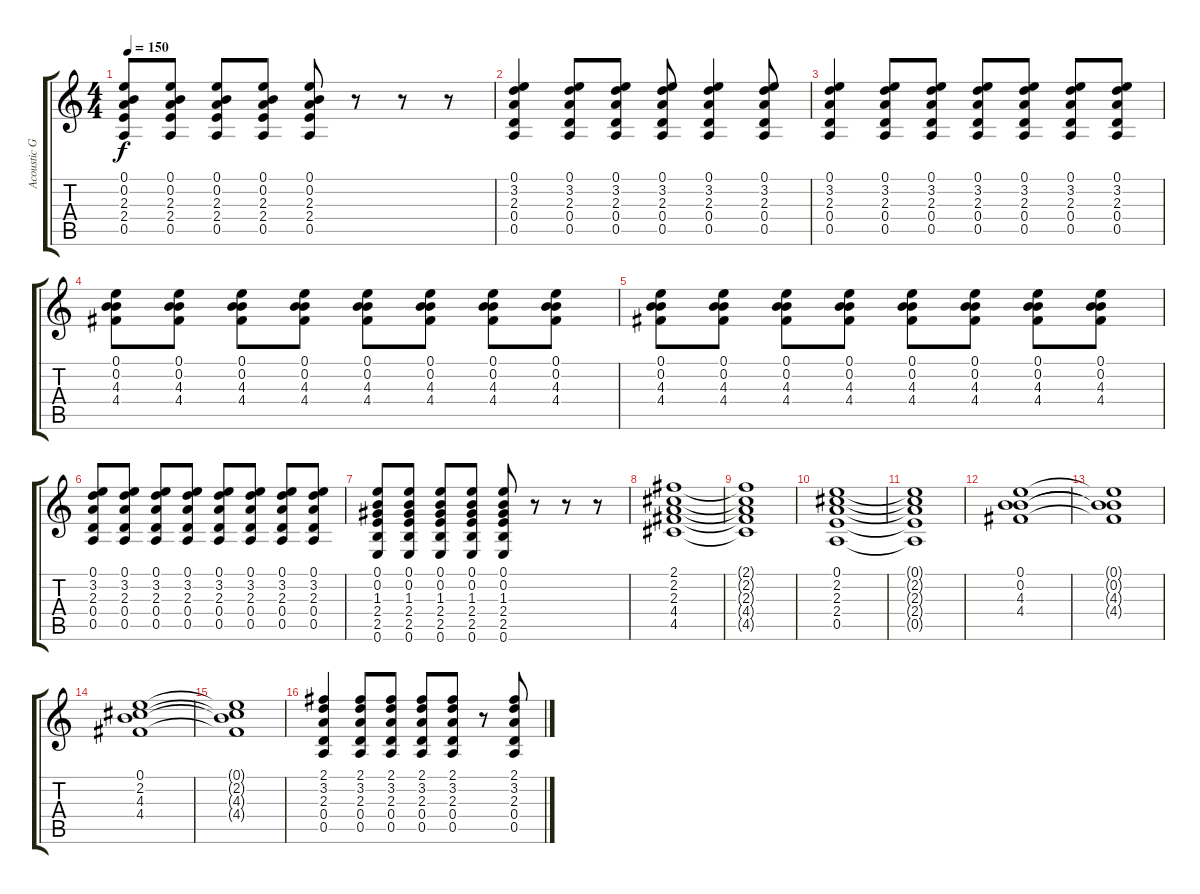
\track ("Acoustic Guitar" "Acoustic G") {instrument acousticguitarsteel}
\staff {score tabs}
\tuning (E4 B3 G3 D3 A2 E2) {hide}
\ts (4 4)
\tempo 150
\clef g2
\ks c
(0.1 0.2 2.3 2.4 0.5).8{dy f} (0.1 0.2 2.3 2.4 0.5).8 (0.1 0.2 2.3 2.4 0.5).8 (0.1 0.2 2.3 2.4 0.5).8 (0.1 0.2 2.3 2.4 0.5).8 r.8 r.8 r.8 |
(0.1 3.2 2.3 0.4 0.5).4 (0.1 3.2 2.3 0.4 0.5).8 (0.1 3.2 2.3 0.4 0.5).8 (0.1 3.2 2.3 0.4 0.5).8 (0.1 3.2 2.3 0.4 0.5).4 (0.1 3.2 2.3 0.4 0.5).8 |
(0.1 3.2 2.3 0.4 0.5).4 (0.1 3.2 2.3 0.4 0.5).8 (0.1 3.2 2.3 0.4 0.5).8 (0.1 3.2 2.3 0.4 0.5).8 (0.1 3.2 2.3 0.4 0.5).8 (0.1 3.2 2.3 0.4 0.5).8 (0.1 3.2 2.3 0.4 0.5).8 |
(0.1 0.2 4.3 4.4).8 (0.1 0.2 4.3 4.4).8 (0.1 0.2 4.3 4.4).8 (0.1 0.2 4.3 4.4).8 (0.1 0.2 4.3 4.4).8 (0.1 0.2 4.3 4.4).8 (0.1 0.2 4.3 4.4).8 (0.1 0.2 4.3 4.4).8 |
(0.1 0.2 4.3 4.4).8 (0.1 0.2 4.3 4.4).8 (0.1 0.2 4.3 4.4).8 (0.1 0.2 4.3 4.4).8 (0.1 0.2 4.3 4.4).8 (0.1 0.2 4.3 4.4).8 (0.1 0.2 4.3 4.4).8 (0.1 0.2 4.3 4.4).8 |
(0.1 3.2 2.3 0.4 0.5).8 (0.1 3.2 2.3 0.4 0.5).8 (0.1 3.2 2.3 0.4 0.5).8 (0.1 3.2 2.3 0.4 0.5).8 (0.1 3.2 2.3 0.4 0.5).8 (0.1 3.2 2.3 0.4 0.5).8 (0.1 3.2 2.3 0.4 0.5).8 (0.1 3.2 2.3 0.4 0.5).8 |
(0.1 0.2 1.3 2.4 2.5 0.6).8 (0.1 0.2 1.3 2.4 2.5 0.6).8 (0.1 0.2 1.3 2.4 2.5 0.6).8 (0.1 0.2 1.3 2.4 2.5 0.6).8 (0.1 0.2 1.3 2.4 2.5 0.6).8 r.8 r.8 r.8 |
(2.1 2.2 2.3 4.4 4.5).1 |
(2.1{t} 2.2{t} 2.3{t} 4.4{t} 4.5{t}).1 |
(0.1 2.2 2.3 2.4 0.5).1 |
(0.1{t} 2.2{t} 2.3{t} 2.4{t} 0.5{t}).1 |
(0.1 0.2 4.3 4.4).1 |
(0.1{t} 0.2{t} 4.3{t} 4.4{t}).1 |
(0.1 2.2 4.3 4.4).1 |
(0.1{t} 2.2{t} 4.3{t} 4.4{t}).1 |
(2.1 3.2 2.3 0.4 0.5).4 (2.1 3.2 2.3 0.4 0.5).8 (2.1 3.2 2.3 0.4 0.5).8 (2.1 3.2 2.3 0.4 0.5).8 (2.1 3.2 2.3 0.4 0.5).8 r.8 (2.1 3.2 2.3 0.4 0.5).8
